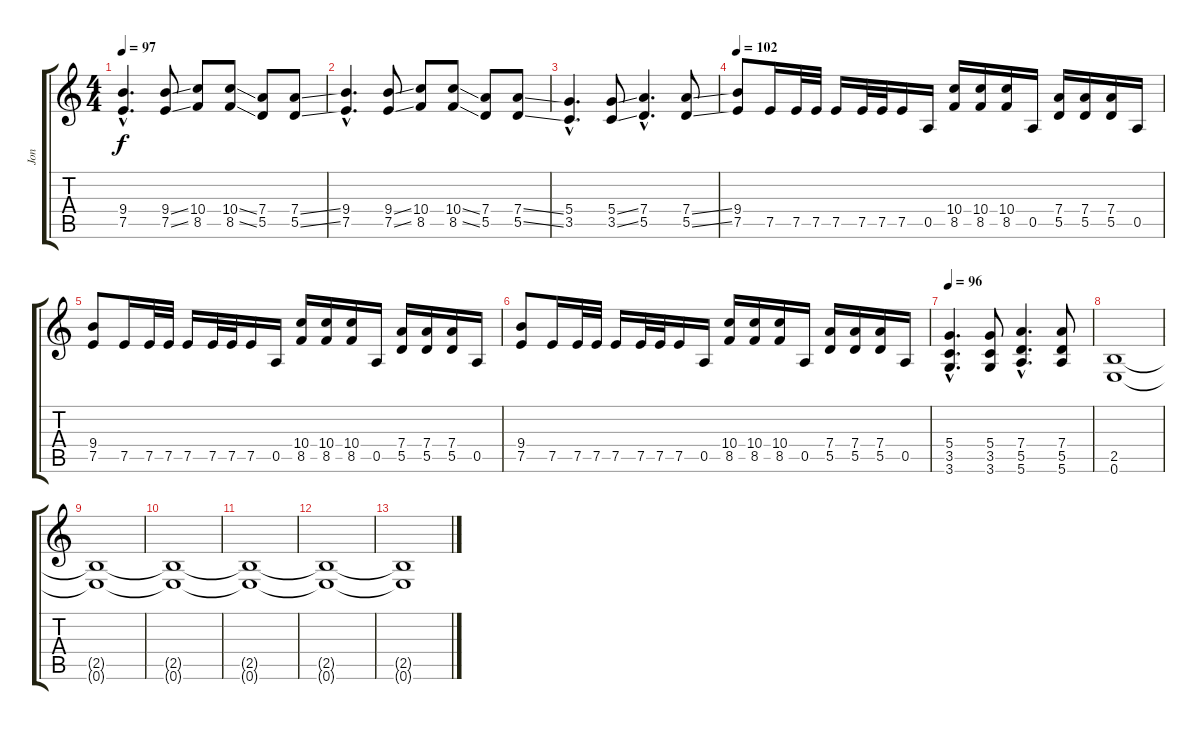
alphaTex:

\track ("Jon" "Jon") {instrument distortionguitar}
\staff {score tabs}
\tuning (E4 B3 G3 D3 A2 E2) {hide}
\ts (4 4)
\tempo 97
\clef g2
\ks c
(9.4{hac} 7.5{hac}).4{d dy f} (9.4{ss} 7.5{ss}).8 (10.4 8.5).8 (10.4{ss} 8.5{ss}).8 (7.4 5.5).8 (7.4{ss} 5.5{ss}).8 |
(9.4{hac} 7.5{hac}).4{d} (9.4{ss} 7.5{ss}).8 (10.4 8.5).8 (10.4{ss} 8.5{ss}).8 (7.4 5.5).8 (7.4{ss} 5.5{ss}).8 |
(5.4{hac} 3.5{hac}).4{d} (5.4{ss} 3.5{ss}).8 (7.4{hac} 5.5{hac}).4{d} (7.4{ss} 5.5{ss}).8 |
\tempo 102
(9.4 7.5).8 7.5.16 7.5.32 7.5.32 7.5.16 7.5.32 7.5.32 7.5.16 0.5.16 (10.4 8.5).16 (10.4 8.5).16 (10.4 8.5).16 0.5.16 (7.4 5.5).16 (7.4 5.5).16 (7.4 5.5).16 0.5.16 |
(9.4 7.5).8 7.5.16 7.5.32 7.5.32 7.5.16 7.5.32 7.5.32 7.5.16 0.5.16 (10.4 8.5).16 (10.4 8.5).16 (10.4 8.5).16 0.5.16 (7.4 5.5).16 (7.4 5.5).16 (7.4 5.5).16 0.5.16 |
(9.4 7.5).8 7.5.16 7.5.32 7.5.32 7.5.16 7.5.32 7.5.32 7.5.16 0.5.16 (10.4 8.5).16 (10.4 8.5).16 (10.4 8.5).16 0.5.16 (7.4 5.5).16 (7.4 5.5).16 (7.4 5.5).16 0.5.16 |
\tempo 96
(5.4{hac} 3.5{hac} 3.6{hac}).4{d} (5.4 3.5 3.6).8 (7.4{hac} 5.5{hac} 5.6{hac}).4{d} (7.4 5.5 5.6).8 |
(2.5 0.6).1 |
(2.5{t} 0.6{t}).1 |
(2.5{t} 0.6{t}).1 |
(2.5{t} 0.6{t}).1{volume 12} |
(2.5{t} 0.6{t}).1{volume 8} |
(2.5{t} 0.6{t}).1{volume 4}
